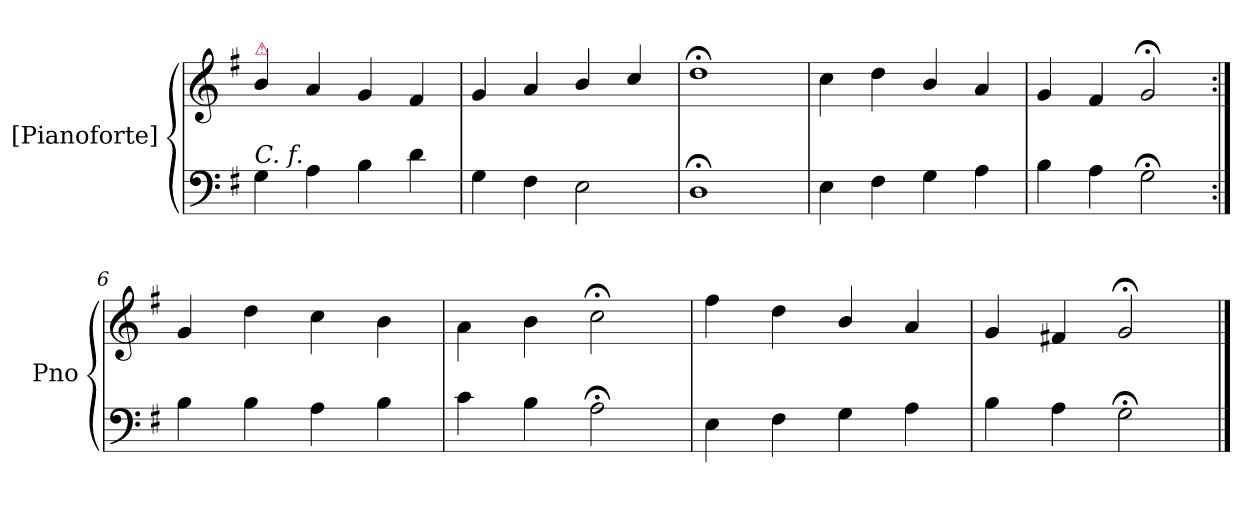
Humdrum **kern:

**kern	**kern
*part1	*part1
*staff2	*staff1
*I"[Pianoforte]	*
*I'Pno	*
*clefF4	*clefG2
*k[f#]	*k[f#]
*G:	*G:
=1	=1
!	!LO:TX:a:color=crimson:t=⚠
!LO:TX:a:i:t=C. f.	!
4G\	4b/
4A\	4a/
4B\	4g/
4d\	4f#/
=2	=2
4G\	4g/
4F#\	4a/
2E\	4b/
.	4cc/
=3	=3
1D;<	1dd;<
=4	=4
4E\	4cc\
4F#\	4dd\
4G\	4b/
4A\	4a/
=5	=5
4B\	4g/
4A\	4f#/
2G;<\	2g;</
=6:|!	=6:|!
4B\	4g/
4B\	4dd\
4A\	4cc\
4B\	4b\
=7	=7
4c\	4a\
4B\	4b\
2A;<\	2cc;<\
=8	=8
4E\	4ff#\
4F#\	4dd\
4G\	4b/
4A\	4a/
=9	=9
4B\	4g/
4A\	4f#X/
2G;<\	2g;</
==	==
*-	*-
